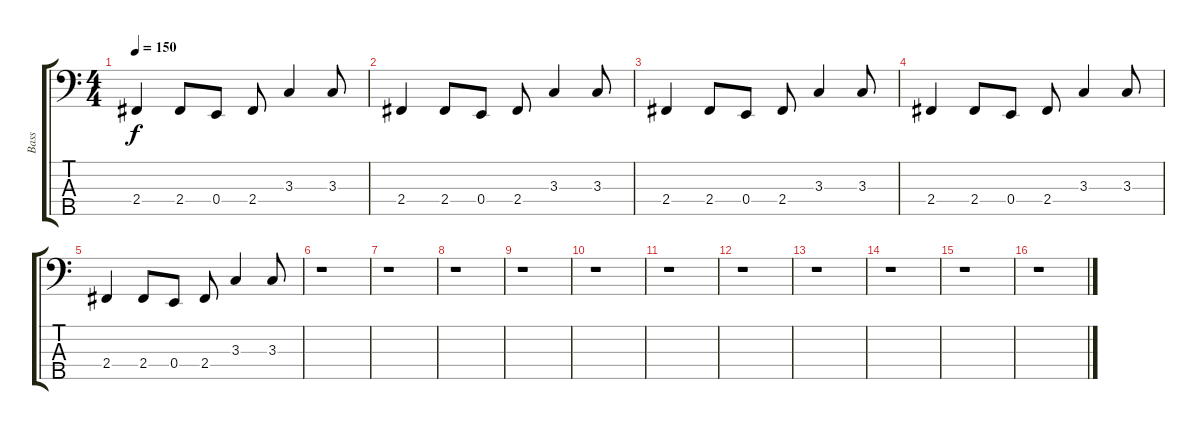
\track ("Bass" "Bass") {instrument electricbasspick}
\staff {score tabs}
\tuning (G2 D2 A1 E1 B0) {hide}
\ts (4 4)
\tempo 150
\clef f4
\ks c
2.4.4{dy f} 2.4.8 0.4.8 2.4.8 3.3.4 3.3.8 |
2.4.4 2.4.8 0.4.8 2.4.8 3.3.4 3.3.8 |
2.4.4 2.4.8 0.4.8 2.4.8 3.3.4 3.3.8 |
2.4.4 2.4.8 0.4.8 2.4.8 3.3.4 3.3.8 |
2.4.4 2.4.8 0.4.8 2.4.8 3.3.4 3.3.8 |
r.1 |
r.1 |
r.1 |
r.1 |
r.1 |
r.1 |
r.1 |
r.1 |
r.1 |
r.1 |
r.1
